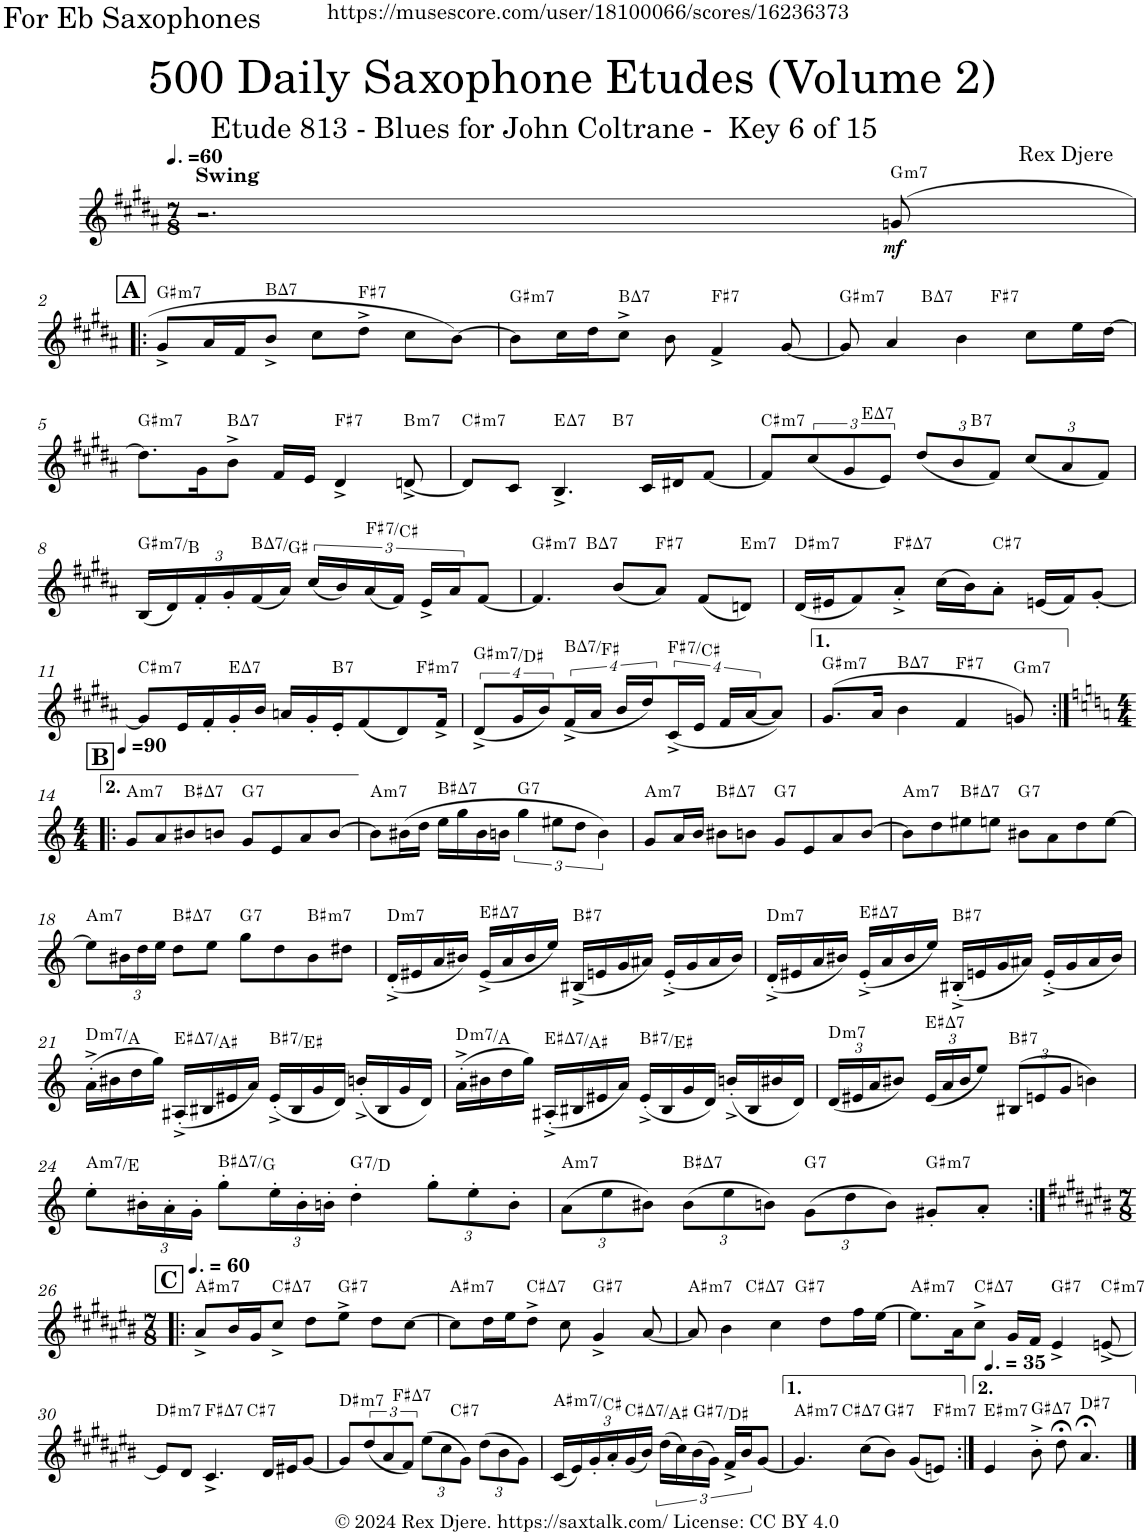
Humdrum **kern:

**kern	**dynam	**harte
*part1	*part1	*part1
*staff1	*staff1	*
*I"Alto Saxophone	*	*
*I'A. Sax.	*	*
*clefG2	*	*
*Trd5c9	*	*
*k[f#c#g#d#a#]	*	*
*M7/8	*	*
*MM90	*	*
=1	=1	=1
!LO:TX:a:B:t=Swing	!	!
2.r	.	.
!	!LO:DY:b	!LO:H:kt=m7
(8gn/	mf	G:min7
!!LO:LB:g=z
!!LO:REH:place=s1:a:B:cj:fs=14:t=A
=2!|:	=2!|:	=2!|:
!	!	!LO:H:kt=m7
8g#^/L	.	G#:min7
16a#/L	.	.
16f#/J	.	.
!	!	!LO:H:kt=7
8b^/J	.	B:maj7
8cc#\L	.	.
!	!	!LO:H:kt=7
8dd#^\J	.	F#:7
8cc#\L	.	.
[8b\J)	.	.
=3	=3	=3
!	!	!LO:H:kt=m7
8b\L]	.	G#:min7
16cc#\L	.	.
16dd#\J	.	.
!	!	!LO:H:kt=7
8cc#^\J	.	B:maj7
8b\	.	.
!	!	!LO:H:kt=7
4f#^/	.	F#:7
[8g#/	.	.
=4	=4	=4
!	!	!LO:H:kt=m7
*^	*	*
*	*^	*	*
8g#/]	4ryy	2ryy	.	G#:min7
4a#/	.	.	.	.
!	!	!	!	!LO:H:kt=7
.	2ryy	.	.	B:maj7
4b\	.	.	.	.
!	!	!	!	!LO:H:kt=7
.	.	4.ryy	.	F#:7
8cc#\L	.	.	.	.
16ee\L	8ryy	.	.	.
[16dd#\JJ	.	.	.	.
!!LO:LB:g=z	!!	!!
=5	=5	=5	=5	=5
!	!	!	!	!LO:H:kt=m7
*v	*v	*v	*	*
8.dd#\L]	.	G#:min7
16g#\K	.	.
!	!	!LO:H:kt=7
8b^\J	.	B:maj7
16f#/LL	.	.
16e/JJ	.	.
!	!	!LO:H:kt=7
4d#^/	.	F#:7
!	!	!LO:H:kt=m7
[8dn^/	.	B:min7
=6	=6	=6
!	!	!LO:H:kt=m7
*^	*	*
8d/L]	2ryy	.	C#:min7
8c#/J	.	.	.
!	!	!	!LO:H:kt=7
4.B^/	.	.	E:maj7
!	!	!	!LO:H:kt=7
.	4.ryy	.	B:7
16c#/LL	.	.	.
16d#X/J	.	.	.
[8f#/J	.	.	.
=7	=7	=7	=7
!	!	!	!LO:H:kt=m7
*	*^	*	*
8f#/L]	4ryy	2ryy	.	C#:min7
(12cc#/	.	.	.	.
12g#/	.	.	.	.
!	!	!	!	!LO:H:kt=7
.	2ryy	.	.	E:maj7
12e/J)	.	.	.	.
*Xbrackettup	*	*	*	*
(12dd#/L	.	.	.	.
12b/	.	.	.	.
!	!	!	!	!LO:H:kt=7
.	.	4.ryy	.	B:7
12f#/J)	.	.	.	.
(12cc#/L	.	.	.	.
12a#/	.	.	.	.
.	8ryy	.	.	.
12f#/J)	.	.	.	.
!!LO:LB:g=z	!!	!!
=8	=8	=8	=8	=8
!	!	!	!	!LO:H:kt=m7
*v	*v	*v	*	*
(16B/LL	.	G#:min7/b3
16d#/)	.	.
16f#'/	.	.
16g#'/	.	.
!	!	!LO:H:kt=7
(16f#/	.	B:maj7/6
16a#/JJ)	.	.
(16cc#/LL	.	.
16b/)	.	.
!	!	!LO:H:kt=7
(16a#/	.	F#:7/5
16f#/JJ)	.	.
16e^/LL	.	.
16a#/J	.	.
[8f#/J	.	.
=9	=9	=9
!	!	!LO:H:kt=m7
*^	*	*
4.f#/]	4ryy	.	G#:min7
!	!	!	!LO:H:kt=7
.	2ryy	.	B:maj7
(8b/L	.	.	.
!	!	!	!LO:H:kt=7
8a#/J)	.	.	F#:7
(8f#/L	.	.	.
!	!	!	!LO:H:kt=m7
8dn/J)	8ryy	.	E:min7
=10	=10	=10	=10
!	!	!	!LO:H:kt=m7
*v	*v	*	*
(16d#/LL	.	D#:min7
16e#X/J	.	.
8f#/)	.	.
!	!	!LO:H:kt=7
8a#'^/J	.	F#:maj7
(16cc#\LL	.	.
16b\J)	.	.
!	!	!LO:H:kt=7
8a#'\J	.	C#:7
(16en/LL	.	.
16f#/J)	.	.
[8g#'/J	.	.
!!LO:LB:g=z
=11	=11	=11
!	!	!LO:H:kt=m7
*^	*	*
8g#/L]	2.ryy	.	C#:min7
16e/L	.	.	.
16f#'/	.	.	.
!	!	!	!LO:H:kt=7
16g#'/	.	.	E:maj7
16b/JJ	.	.	.
16an/LL	.	.	.
16g#'/	.	.	.
!	!	!	!LO:H:kt=7
16e'/J	.	.	B:7
(8f#/	.	.	.
8d#/)	.	.	.
!	!	!	!LO:H:kt=m7
.	8ryy	.	F#:min7
16f#^/Jk	.	.	.
=12	=12	=12	=12
!	!	!	!LO:H:kt=m7
*v	*v	*	*
(8d#^/L	.	G#:min7/5
16g#/L	.	.
16b/)	.	.
!	!	!LO:H:kt=7
(16f#^/	.	B:maj7/5
16a#/JJ	.	.
16b/LL	.	.
16dd#/)	.	.
!	!	!LO:H:kt=7
(16c#^/	.	F#:7/5
16e/JJ	.	.
16f#/LL	.	.
[16a#/J	.	.
8a#/J])	.	.
=13	=13	=13
!	!	!LO:H:kt=m7
(8.g#/L	.	G#:min7
16a#/Jk	.	.
!	!	!LO:H:kt=7
4b\	.	B:maj7
!	!	!LO:H:kt=7
4f#/	.	F#:7
!	!	!LO:H:kt=m7
8gn/)	.	G:min7
!!LO:LB:g=z
=14:|!|:	=14:|!|:	=14:|!|:
!!LO:REH:place=s1:a:B:cj:fs=14:t=B
*k[]	*	*
*M4/4	*	*
*MM90	*	*
!	!	!LO:H:kt=m7
8g/L	.	A:min7
8a/	.	.
!	!	!LO:H:kt=7
8b#X/	.	B#:maj7
8bn/J	.	.
!	!	!LO:H:kt=7
8g/L	.	G:7
8e/	.	.
8a/	.	.
[8b/J	.	.
=15	=15	=15
!	!	!LO:H:kt=m7
8b\L]	.	A:min7
(16b#X\L	.	.
16dd\JJ	.	.
!	!	!LO:H:kt=7
16ee\LL	.	B#:maj7
16gg\	.	.
16b#\	.	.
16bn\JJ	.	.
*brackettup	*	*
!	!	!LO:H:kt=7
6gg\	.	G:7
12ee#X\L	.	.
12dd\J	.	.
6b\)	.	.
=16	=16	=16
!	!	!LO:H:kt=m7
8g/L	.	A:min7
16a/L	.	.
16b/JJ	.	.
!	!	!LO:H:kt=7
8b#X\L	.	B#:maj7
8bn\J	.	.
!	!	!LO:H:kt=7
8g/L	.	G:7
8e/	.	.
8a/	.	.
[8b/J	.	.
=17	=17	=17
!	!	!LO:H:kt=m7
8b\L]	.	A:min7
8dd\	.	.
!	!	!LO:H:kt=7
8ee#X\	.	B#:maj7
8een\J	.	.
!	!	!LO:H:kt=7
8b#X\L	.	G:7
8a\	.	.
8dd\	.	.
[8ee\J	.	.
!!LO:LB:g=z
=18	=18	=18
!	!	!LO:H:kt=m7
8ee\L]	.	A:min7
*Xbrackettup	*	*
24b#X\L	.	.
24dd\	.	.
24ee\JJ	.	.
!	!	!LO:H:kt=7
8dd\L	.	B#:maj7
8ee\J	.	.
!	!	!LO:H:kt=7
8gg\L	.	G:7
8dd\	.	.
!	!	!LO:H:kt=m7
8b#\	.	B#:min7
8dd#X\J	.	.
=19	=19	=19
!	!	!LO:H:kt=m7
(16d'^/LL	.	D:min7
16e#X/	.	.
16a/	.	.
16b#X/JJ)	.	.
!	!	!LO:H:kt=7
(16e#^/LL	.	E#:maj7
16a/	.	.
16b#/	.	.
16ee/JJ)	.	.
!	!	!LO:H:kt=7
(16B#X^/LL	.	B#:7
16en/	.	.
16g/	.	.
16a#X/JJ)	.	.
(16e'^/LL	.	.
16g/	.	.
16a#/	.	.
16b#/JJ)	.	.
=20	=20	=20
!	!	!LO:H:kt=m7
(16d'^/LL	.	D:min7
16e#X/	.	.
16a/	.	.
16b#X/JJ)	.	.
!	!	!LO:H:kt=7
(16e#'^/LL	.	E#:maj7
16a/	.	.
16b#/	.	.
16ee/JJ)	.	.
!	!	!LO:H:kt=7
(16B#X'^/LL	.	B#:7
16en/	.	.
16g/	.	.
16a#X/JJ)	.	.
(16e'^/LL	.	.
16g/	.	.
16a#/	.	.
16b#/JJ)	.	.
!!LO:LB:g=z
=21	=21	=21
!	!	!LO:H:kt=m7
(16a'^\LL	.	D:min7/5
16b#X\	.	.
16dd\	.	.
16gg\JJ)	.	.
!	!	!LO:H:kt=7
(16A#X'^/LL	.	E#:maj7/4
16B#X/	.	.
16e#X/	.	.
16a/JJ)	.	.
!	!	!LO:H:kt=7
(16e#'^/LL	.	B#:7/4
16B#/	.	.
16g/	.	.
16d/JJ)	.	.
(16bn'^/LL	.	.
16B#/	.	.
16g/	.	.
16d/JJ)	.	.
=22	=22	=22
!	!	!LO:H:kt=m7
(16a'^\LL	.	D:min7/5
16b#X\	.	.
16dd\	.	.
16gg\JJ)	.	.
!	!	!LO:H:kt=7
(16A#X'^/LL	.	E#:maj7/4
16B#X/	.	.
16e#X/	.	.
16a/JJ)	.	.
!	!	!LO:H:kt=7
(16e#'^/LL	.	B#:7/4
16B#/	.	.
16g/	.	.
16d/JJ)	.	.
(16bn'^/LL	.	.
16B#/	.	.
16b#X/	.	.
16d/JJ)	.	.
=23	=23	=23
!	!	!LO:H:kt=m7
(24d/LL	.	D:min7
24e#X/	.	.
24a/J	.	.
8b#X/J)	.	.
!	!	!LO:H:kt=7
(24e#/LL	.	E#:maj7
24a/	.	.
24b#/J	.	.
8ee/J)	.	.
!	!	!LO:H:kt=7
(12B#X/L	.	B#:7
12en/	.	.
12g/J	.	.
4bn\)	.	.
!!LO:LB:g=z
=24	=24	=24
!	!	!LO:H:kt=m7
8ee'\L	.	A:min7/5
24b#X'\L	.	.
24a'\	.	.
24g'\JJ	.	.
!	!	!LO:H:kt=7
8gg'\L	.	B#:maj7/bb6
24ee'\L	.	.
24b#'\	.	.
24bn'\JJ	.	.
!	!	!LO:H:kt=7
4dd'\	.	G:7/5
12gg'\L	.	.
12ee'\	.	.
12b'\J	.	.
=25	=25	=25
!	!	!LO:H:kt=m7
(12a\L	.	A:min7
12ee\	.	.
12b#X\J)	.	.
!	!	!LO:H:kt=7
(12b#\L	.	B#:maj7
12ee\	.	.
12bn\J)	.	.
!	!	!LO:H:kt=7
(12g\L	.	G:7
12dd\	.	.
12b\J)	.	.
!	!	!LO:H:kt=m7
8g#X'/L	.	G#:min7
8a'/J	.	.
!!LO:LB:g=z
=26:|!|:	=26:|!|:	=26:|!|:
!!LO:REH:place=s1:a:B:cj:fs=14:t=C
*k[f#c#g#d#a#e#b#]	*	*
*M7/8	*	*
*MM90	*	*
!	!	!LO:H:kt=m7
8a#^/L	.	A#:min7
16b#/L	.	.
16g#/J	.	.
!	!	!LO:H:kt=7
8cc#^/J	.	C#:maj7
8dd#\L	.	.
!	!	!LO:H:kt=7
8ee#^\J	.	G#:7
8dd#\L	.	.
[8cc#\J	.	.
=27	=27	=27
!	!	!LO:H:kt=m7
8cc#\L]	.	A#:min7
16dd#\L	.	.
16ee#\J	.	.
!	!	!LO:H:kt=7
8dd#^\J	.	C#:maj7
8cc#\	.	.
!	!	!LO:H:kt=7
4g#^/	.	G#:7
[8a#/	.	.
=28	=28	=28
!	!	!LO:H:kt=m7
*^	*	*
*	*^	*	*
8a#/]	4ryy	2ryy	.	A#:min7
4b#\	.	.	.	.
!	!	!	!	!LO:H:kt=7
.	2ryy	.	.	C#:maj7
4cc#\	.	.	.	.
!	!	!	!	!LO:H:kt=7
.	.	4.ryy	.	G#:7
8dd#\L	.	.	.	.
16ff#\L	8ryy	.	.	.
[16ee#\JJ	.	.	.	.
=29	=29	=29	=29	=29
!	!	!	!	!LO:H:kt=m7
*v	*v	*v	*	*
8.ee#\L]	.	A#:min7
16a#\K	.	.
!	!	!LO:H:kt=7
8cc#^\J	.	C#:maj7
16g#/LL	.	.
16f#/JJ	.	.
!	!	!LO:H:kt=7
4e#^/	.	G#:7
!	!	!LO:H:kt=m7
[8en^/	.	C#:min7
!!LO:LB:g=z
=30	=30	=30
!	!	!LO:H:kt=m7
*^	*	*
8e/L]	2ryy	.	D#:min7
8d#/J	.	.	.
!	!	!	!LO:H:kt=7
4.c#^/	.	.	F#:maj7
!	!	!	!LO:H:kt=7
.	4.ryy	.	C#:7
16d#/LL	.	.	.
16e#X/J	.	.	.
[8g#/J	.	.	.
=31	=31	=31	=31
!	!	!	!LO:H:kt=m7
*	*^	*	*
8g#/L]	4ryy	2ryy	.	D#:min7
*brackettup	*	*	*	*
(12dd#/	.	.	.	.
12a#/	.	.	.	.
!	!	!	!	!LO:H:kt=7
.	2ryy	.	.	F#:maj7
12f#/J)	.	.	.	.
*Xbrackettup	*	*	*	*
(12ee#\L	.	.	.	.
12cc#\	.	.	.	.
!	!	!	!	!LO:H:kt=7
.	.	4.ryy	.	C#:7
12g#\J)	.	.	.	.
(12dd#\L	.	.	.	.
12b#\	.	.	.	.
.	8ryy	.	.	.
12g#\J)	.	.	.	.
=32	=32	=32	=32	=32
!	!	!	!	!LO:H:kt=m7
*v	*v	*v	*	*
(16c#/LL	.	A#:min7/b3
16e#/)	.	.
16g#'/	.	.
16a#'/	.	.
!	!	!LO:H:kt=7
(16g#/	.	C#:maj7/6
16b#/JJ)	.	.
(16dd#\LL	.	.
16cc#\)	.	.
!	!	!LO:H:kt=7
(16b#\	.	G#:7/5
16g#\JJ)	.	.
16f#^/LL	.	.
16b#/J	.	.
[8g#/J	.	.
=33	=33	=33
!	!	!LO:H:kt=m7
*^	*	*
4.g#/]	4ryy	.	A#:min7
!	!	!	!LO:H:kt=7
.	2ryy	.	C#:maj7
(8cc#\L	.	.	.
!	!	!	!LO:H:kt=7
8b#\J)	.	.	G#:7
(8g#/L	.	.	.
!	!	!	!LO:H:kt=m7
8en/J)	8ryy	.	F#:min7
*v	*v	*	*
=34:|!	=34:|!	=34:|!
*MM53	*	*
*^	*	*
!	!	!	!LO:H:kt=m7
*v	*v	*	*
4e#/	.	E#:min7
!	!	!LO:H:kt=7
8b#'^\	.	G#:maj7
8dd#;<\	.	.
!	!	!LO:H:kt=7
4.a#;</	.	D#:7
==	==	==
*-	*-	*-
